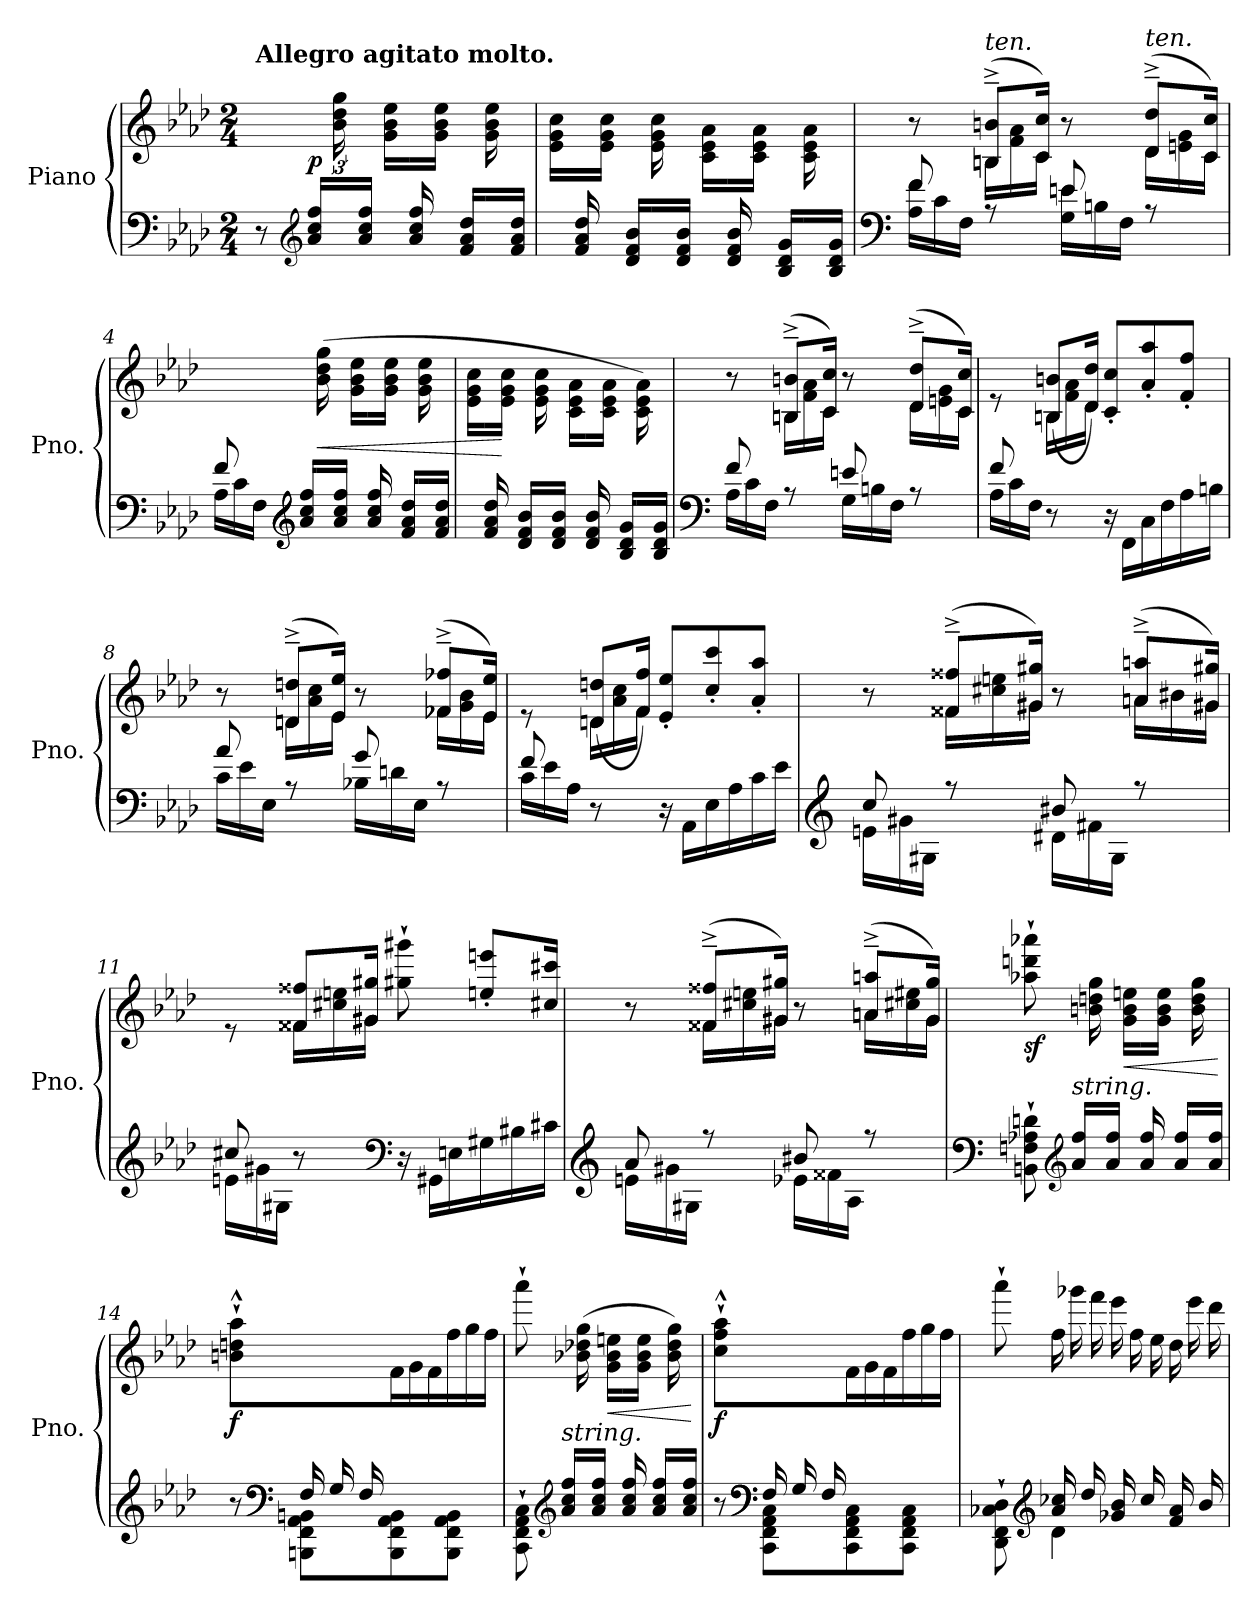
**kern	**kern	**dynam
*part1	*part1	*part1
*staff2	*staff1	*staff1/2
*I"Piano	*	*
*I'Pno.	*	*
*clefF4	*clefG2	*
*k[b-e-a-d-]	*k[b-e-a-d-]	*
*M2/4	*M2/4	*
=1	=1	=1
*	*^	*
!	!LO:TX:a:B:t=Allegro agitato molto.	!	!
8r	2ryy	6ryy	.
*clefG2	*	*	*
*Xtuplet	*	*	*
!	!	!	!LO:DY:a=2
24a-/ 24cc/ 24ff/LL	.	.	p
24ryy	.	24b-\ 24dd-\ 24gg\	.
24a-/ 24cc/ 24ff/JJ	.	24ryy	.
*	*	*Xtuplet	*
24ryy	.	24g\ 24b-\ 24ee-\LL	.
24a-/ 24cc/ 24ff/	.	24ryy	.
24ryy	.	24g\ 24b-\ 24ee-\JJ	.
24f/ 24a-/ 24dd-/LL	.	24ryy	.
24ryy	.	24g\ 24b-\ 24ee-\	.
24f/ 24a-/ 24dd-/JJ	.	24ryy	.
=2	=2	=2	=2
24ryy	2ryy	24e-\ 24g\ 24cc\LL	.
24f/ 24a-/ 24dd-/	.	24ryy	.
24ryy	.	24e-\ 24g\ 24cc\JJ	.
24d-/ 24f/ 24b-/LL	.	24ryy	.
24ryy	.	24e-\ 24g\ 24cc\	.
24d-/ 24f/ 24b-/JJ	.	24ryy	.
24ryy	.	24c\ 24e-\ 24a-\LL	.
24d-/ 24f/ 24b-/	.	24ryy	.
24ryy	.	24c\ 24e-\ 24a-\JJ	.
24B-/ 24d-/ 24g/LL	.	24ryy	.
24ryy	.	24c\ 24e-\ 24a-\	.
24B-/ 24d-/ 24g/JJ	.	24ryy	.
=3	=3	=3	=3
*clefF4	*	*	*
*^	*	*	*
24A-\ 24f\LL	8f/	8r	8ryy	.
24c\	.	.	.	.
24F\JJ	.	.	.	.
!	!	!LO:TX:a:i:t=ten.	!	!
8ryy	8rA	(>12Bn/^~ 12bn/^~L	24Bn\LL	.
.	.	.	24f\ 24a-\	.
.	.	24c/ 24cc/Jk)	24c\JJ	.
24G\ 24en\LL	8e/	8r	8ryy	.
24B\	.	.	.	.
24F\JJ	.	.	.	.
!	!	!LO:TX:a:i:t=ten.	!	!
8ryy	8rA	(>12d-/^~ 12dd-/^~L	24d-\LL	.
.	.	.	24en\ 24g\	.
.	.	24c/ 24cc/Jk)	24c\JJ	.
!!LO:LB:g=z	!!
=4	=4	=4	=4	=4
8f/	24A-\LL	8ryy	6ryy	.
.	24c\	.	.	.
.	24F\JJ	.	.	.
*clefG2	*	*	*	*
4.ryy	24a-/ 24cc/ 24ff/LL	4.ryy	.	.
!	!	!	!	!LO:HP:b
.	24ryy	.	(24b-\ 24dd-\ 24gg\	<
.	24a-/ 24cc/ 24ff/JJ	.	24ryy	.
.	24ryy	.	24g\ 24b-\ 24ee-\LL	.
.	24a-/ 24cc/ 24ff/	.	24ryy	.
.	24ryy	.	24g\ 24b-\ 24ee-\JJ	.
.	24f/ 24a-/ 24dd-/LL	.	24ryy	.
.	24ryy	.	24g\ 24b-\ 24ee-\	.
.	24f/ 24a-/ 24dd-/JJ	.	24ryy	.
*v	*v	*	*	*
=5	=5	=5	=5
24ryy	2ryy	24e-\ 24g\ 24cc\LL	.
24f/ 24a-/ 24dd-/	.	24ryy	.
24ryy	.	24e-\ 24g\ 24cc\JJ	[
24d-/ 24f/ 24b-/LL	.	24ryy	.
24ryy	.	24e-\ 24g\ 24cc\	.
24d-/ 24f/ 24b-/JJ	.	24ryy	.
24ryy	.	24c\ 24e-\ 24a-\LL	.
24d-/ 24f/ 24b-/	.	24ryy	.
24ryy	.	24c\ 24e-\ 24a-\JJ	.
24B-/ 24d-/ 24g/LL	.	24ryy	.
24ryy	.	24c\ 24e-\ 24a-\)	.
24B-/ 24d-/ 24g/JJ	.	24ryy	.
=6	=6	=6	=6
*clefF4	*	*	*
*^	*	*	*
24A-\LL	(>8f/	8r	8ryy	.
24c\	.	.	.	.
24F\JJ	.	.	.	.
8ryy	8rA	(>12Bn/^~ 12bn/^~L	24Bn\LL	.
.	.	.	24f\ 24a-\	.
.	.	24c/ 24cc/Jk)	24c\JJ	.
24G\LL	8en/	8r	8ryy	.
24B\	.	.	.	.
24F\JJ	.	.	.	.
8ryy	8rA	(>12d-/^~ 12dd-/^~L	24d-\LL	.
.	.	.	24en\ 24g\	.
.	.	24c/ 24cc/Jk)	24c\JJ	.
!!LO:LB:g=z	!!
=7	=7	=7	=7	=7
8f/	24A-\LL	8re	8ryy	.
.	24c\	.	.	.
.	24F\JJ	.	.	.
4.ryy	8r	24Bn\LL	(12B/ 12bn/L	.
.	.	24f\ 24a-\	.	.
.	.	24d-\JJ	24d-/ 24dd-/Jk)	.
.	24r	12c/' 12cc/'L	4ryy	.
.	24FF\LL	.	.	.
.	24C\	12a-/' 12aa-/'	.	.
.	24F\	.	.	.
.	24A-\	12f/' 12ff/'J)	.	.
.	24Bn\JJ	.	.	.
=8	=8	=8	=8	=8
24c\LL	(>8a-/	8r	8ryy	.
24e-\	.	.	.	.
24E-\JJ	.	.	.	.
8ryy	8rA	(>12dn/^~ 12ddn/^~L	24dn\LL	.
.	.	.	24a-\ 24cc\	.
.	.	24e-/ 24ee-/Jk)	24e-\JJ	.
24B-X\LL	8g/	8r	8ryy	.
24d\	.	.	.	.
24E-\JJ	.	.	.	.
8ryy	8rA	(>12f-X/^~ 12ff-X/^~L	24f-X\LL	.
.	.	.	24g\ 24b-\	.
.	.	24e-/ 24ee-/Jk)	24e-\JJ	.
=9	=9	=9	=9	=9
8f/	24c\LL	8re	8ryy	.
.	24e-\	.	.	.
.	24A-\JJ	.	.	.
4.ryy	8r	24dn\LL	(12d/ 12ddn/L	.
.	.	24a-\ 24cc\	.	.
.	.	24f\JJ	24f/ 24ff/Jk)	.
.	24r	12e-/' 12ee-/'L	4ryy	.
.	24AA-\LL	.	.	.
.	24E-\	12cc/' 12ccc/'	.	.
.	24A-\	.	.	.
.	24c\	12a-/' 12aa-/'J)	.	.
.	24e-\JJ	.	.	.
!!LO:LB:g=z	!!
=10	=10	=10	=10	=10
*clefG2	*	*	*	*
24en\LL	(>8cc/	8r	8ryy	.
24g#X\	.	.	.	.
24G#X\JJ	.	.	.	.
8ryy	8rff	(>12f##X/^~ 12ff##X/^~L	24f##X\LL	.
.	.	.	24cc#X\ 24een\	.
.	.	24g#X/ 24gg#X/Jk)	24g#\JJ	.
24d#X\LL	8b#X/	8r	8ryy	.
24f#X\	.	.	.	.
24G#\JJ	.	.	.	.
8ryy	8rff	(>12an/^~ 12aan/^~L	24an\LL	.
.	.	.	24b#\	.
.	.	24g#X/ 24gg#X/Jk)	24g#X\JJ	.
=11	=11	=11	=11	=11
8cc#X/	24en\LL	8re	8ryy	.
.	24g#X\	.	.	.
.	24G#X\JJ	.	.	.
4.ryy	8r	24f##X\LL	12f##/ 12ff##X/L	.
.	.	24cc#X\ 24een\	.	.
.	.	24g#X\JJ	24g#/ 24gg#X/Jk)	.
*clefF4	*	*	*	*
.	24r	8gg#X\` 8ggg#X\`	4ryy	.
.	24GG#X\LL	.	.	.
.	24En\	.	.	.
.	24G#X\	12een/' 12eeen/'L	.	.
.	24B#X\	.	.	.
.	24c#X\JJ	24cc#X/ 24ccc#X/Jk	.	.
=12	=12	=12	=12	=12
*clefG2	*	*	*	*
24en\LL	(>8a-/	8r	8ryy	.
24g#X\	.	.	.	.
24G#X\JJ	.	.	.	.
8ryy	8rff	(>12f##X/^~ 12ff##X/^~L	24f##X\LL	.
.	.	.	24cc#X\ 24een\	.
.	.	24g#X/ 24gg#X/Jk)	24g#\JJ	.
24e-X\LL	8b#X/	8r	8ryy	.
24f##\	.	.	.	.
24A-\JJ	.	.	.	.
8ryy	8rff	(>12an/^~ 12aan/^~L	24an\LL	.
.	.	.	24cc#X\ 24ee#X\	.
.	.	24g#/ 24gg#/Jk)	24g#\JJ	.
*v	*v	*	*	*
!!LO:LB:g=z	!!
=13	=13	=13	=13
*clefF4	*	*	*
!	!	!	!LO:DY:b
8BBn\` 8Fn\` 8A-X\` 8dn\`	8aa-X\` 8dddn\` 8aaa-X\`	6ryy	sf
*clefG2	*	*	*
!LO:TX:a:i:t=string.	!	!	!
24a-/ 24ff/LL	4.ryy	.	.
24ryy	.	24bn\ 24ddn\ 24gg\	.
24a-/ 24ff/JJ	.	24ryy	.
!	!	!	!LO:HP:b
24ryy	.	24g\ 24b\ 24een\LL	<
24a-/ 24ff/	.	24ryy	.
24ryy	.	24g\ 24b\ 24ee\JJ	.
24a-/ 24ff/LL	.	24ryy	.
24ryy	.	24b\ 24dd\ 24gg\)	.
24a-/ 24ff/JJ	.	24ryy	.
*	*v	*v	*
.	.	[
=14	=14	=14
*^	*	*
!	!	!	!LO:DY:b
8ryy	8r	8bn\`^^ 8ddn\`^^ 8aa-\`^^	f
*clefF4	*	*	*
24F/LL	8BBBn\ 8FF\ 8AA-\ 8BBn\L	8ryy	.
24G/	.	.	.
24F/	.	.	.
4ryy	8BBB\ 8FF\ 8AA-\ 8BB\	24f\	.
.	.	24g\	.
.	.	24f\	.
.	8BBB\ 8FF\ 8AA-\ 8BB\J	24ff\	.
.	.	24gg\	.
.	.	24ff\JJ	.
*v	*v	*	*
=15	=15	=15
*	*^	*
8CC\` 8FF\` 8AA-\` 8C\`	8aaa-`\	6ryy	.
*clefG2	*	*	*
!LO:TX:a:i:t=string.	!	!	!
24a-/ 24cc/ 24ff/LL	4.ryy	.	.
24ryy	.	(24b-X\ 24dd-X\ 24gg\	.
24a-/ 24cc/ 24ff/JJ	.	24ryy	.
!	!	!	!LO:HP:b
24ryy	.	24g\ 24b-\ 24een\LL	<
24a-/ 24cc/ 24ff/	.	24ryy	.
24ryy	.	24g\ 24b-\ 24ee\JJ	.
24a-/ 24cc/ 24ff/LL	.	24ryy	.
24ryy	.	24b-\ 24dd-\ 24gg\)	.
24a-/ 24cc/ 24ff/JJ	.	24ryy	.
*	*v	*v	*
.	.	[
!!LO:PB:g=z
=16	=16	=16
*^	*	*
!	!	!	!LO:DY:b
8ryy	8r	8cc\`^^ 8ff\`^^ 8aa-\`^^	f
*clefF4	*	*	*
24F/LL	8CC\ 8FF\ 8AA-\ 8C\L	8ryy	.
24G/	.	.	.
24F/	.	.	.
4ryy	8CC\ 8FF\ 8AA-\ 8C\	24f\	.
.	.	24g\	.
.	.	24f\	.
.	8CC\ 8FF\ 8AA-\ 8C\J	24ff\	.
.	.	24gg\	.
.	.	24ff\JJ	.
=17	=17	=17	=17
8DD-\` 8FF\` 8C-X\` 8D-\`	8ryy	8aaa-`\	.
*clefG2	*	*	*
16a-/ 16cc-X/LL	4d-\	24ff\LL	.
.	.	24ggg-X\	.
16dd-/	.	.	.
.	.	24fff\	.
16g-X/ 16b-/	.	24eee-\	.
.	.	24ff\	.
16cc-/	.	.	.
.	.	24ee-\	.
16f/ 16a-/	8ryy	24dd-\	.
.	.	24eee-\	.
16b-/	.	.	.
.	.	24ddd-\	.
*v	*v	*	*
=	=	=
*-	*-	*-
